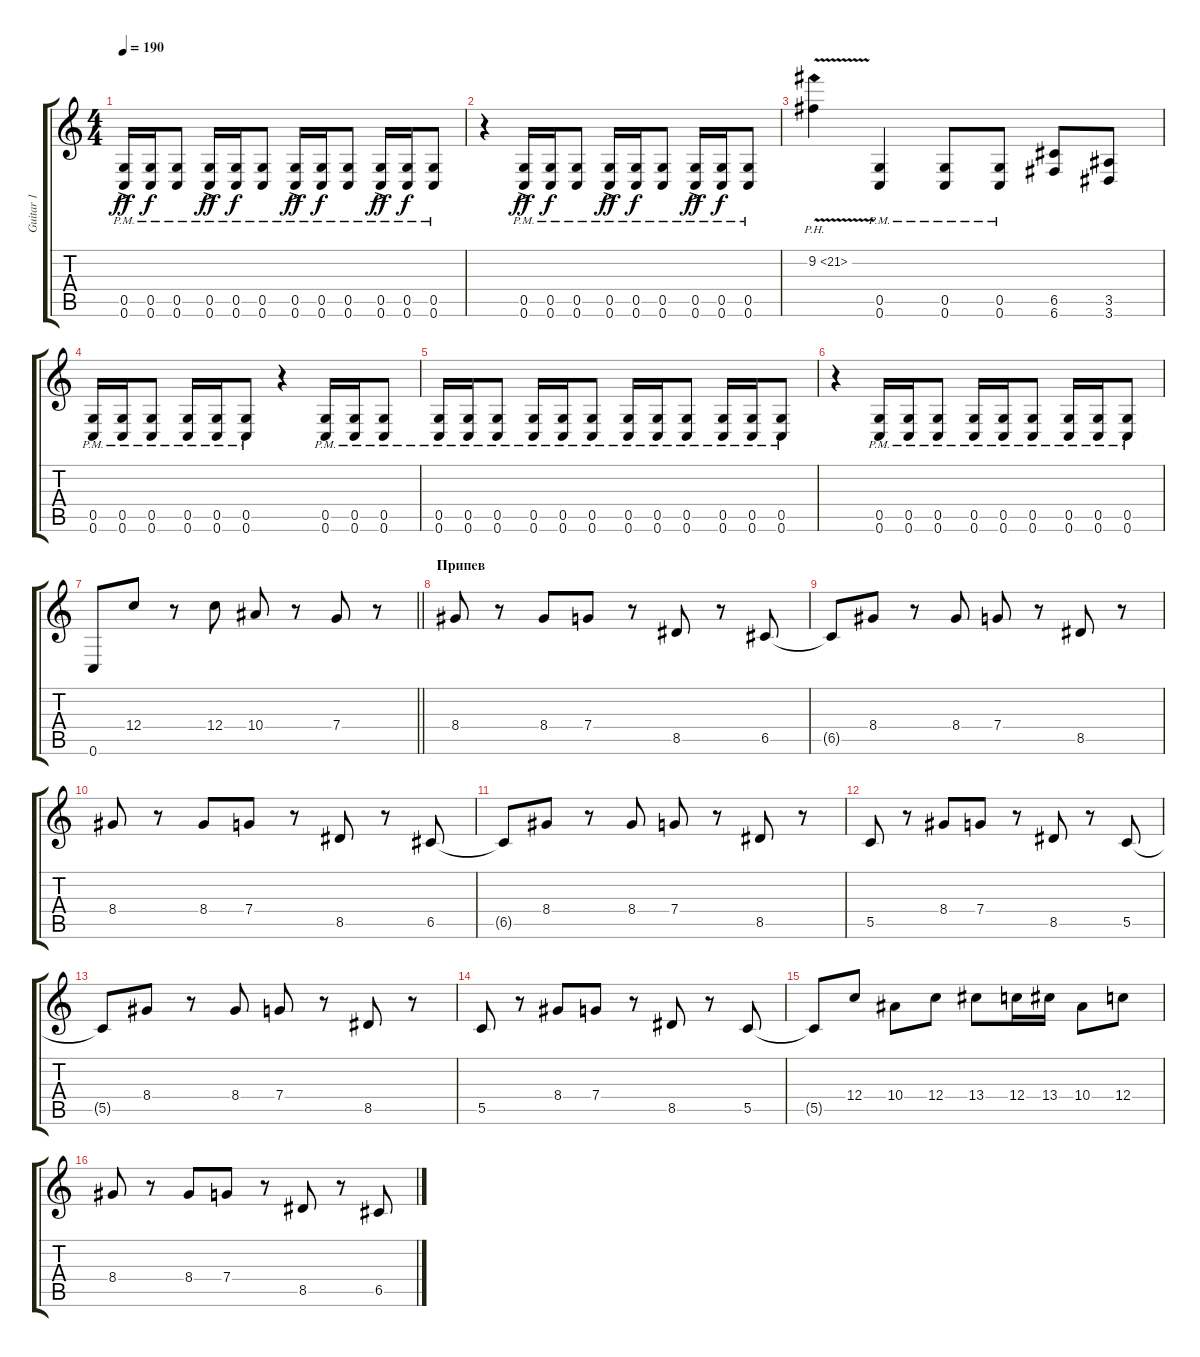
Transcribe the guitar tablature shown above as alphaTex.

\track ("Guitar 1" "Guitar 1") {instrument distortionguitar}
\staff {score tabs}
\tuning (D4 A3 F3 C3 G2 C2) {hide}
\ts (4 4)
\tempo 190
\clef g2
\ks c
(0.5{pm} 0.6{ac pm}).16{dy ff} (0.5{pm} 0.6{pm}).16{dy f} (0.5{pm} 0.6{pm}).8 (0.5{pm} 0.6{ac pm}).16{dy ff} (0.5{pm} 0.6{pm}).16{dy f} (0.5{pm} 0.6{pm}).8 (0.5{pm} 0.6{ac pm}).16{dy ff} (0.5{pm} 0.6{pm}).16{dy f} (0.5{pm} 0.6{pm}).8 (0.5{pm} 0.6{ac pm}).16{dy ff} (0.5{pm} 0.6{pm}).16{dy f} (0.5{pm} 0.6{pm}).8 |
r.4 (0.5{pm} 0.6{ac pm}).16{dy ff} (0.5{pm} 0.6{pm}).16{dy f} (0.5{pm} 0.6{pm}).8 (0.5{pm} 0.6{ac pm}).16{dy ff} (0.5{pm} 0.6{pm}).16{dy f} (0.5{pm} 0.6{pm}).8 (0.5{pm} 0.6{ac pm}).16{dy ff} (0.5{pm} 0.6{pm}).16{dy f} (0.5{pm} 0.6{pm}).8 |
9.2{ph 12 v}.4 (0.5{pm} 0.6{pm}).4 (0.5{pm} 0.6{pm}).8 (0.5{pm} 0.6{pm}).8 (6.5 6.6).8 (3.5 3.6).8 |
(0.5{pm} 0.6{pm}).16 (0.5{pm} 0.6{pm}).16 (0.5{pm} 0.6{pm}).8 (0.5{pm} 0.6{pm}).16 (0.5{pm} 0.6{pm}).16 (0.5{pm} 0.6{pm}).8 r.4 (0.5{pm} 0.6{pm}).16 (0.5{pm} 0.6{pm}).16 (0.5{pm} 0.6{pm}).8 |
(0.5{pm} 0.6{pm}).16 (0.5{pm} 0.6{pm}).16 (0.5{pm} 0.6{pm}).8 (0.5{pm} 0.6{pm}).16 (0.5{pm} 0.6{pm}).16 (0.5{pm} 0.6{pm}).8 (0.5{pm} 0.6{pm}).16 (0.5{pm} 0.6{pm}).16 (0.5{pm} 0.6{pm}).8 (0.5{pm} 0.6{pm}).16 (0.5{pm} 0.6{pm}).16 (0.5{pm} 0.6{pm}).8 |
r.4 (0.5{pm} 0.6{pm}).16 (0.5{pm} 0.6{pm}).16 (0.5{pm} 0.6{pm}).8 (0.5{pm} 0.6{pm}).16 (0.5{pm} 0.6{pm}).16 (0.5{pm} 0.6{pm}).8 (0.5{pm} 0.6{pm}).16 (0.5{pm} 0.6{pm}).16 (0.5{pm} 0.6{pm}).8 |
\barLineRight lightlight
0.6.8 12.4.8 r.8 12.4.8 10.4.8 r.8 7.4.8 r.8 |
\section ("" "Припев")
8.4.8 r.8 8.4.8 7.4.8 r.8 8.5.8 r.8 6.5.8 |
6.5{t}.8 8.4.8 r.8 8.4.8 7.4.8 r.8 8.5.8 r.8 |
8.4.8 r.8 8.4.8 7.4.8 r.8 8.5.8 r.8 6.5.8 |
6.5{t}.8 8.4.8 r.8 8.4.8 7.4.8 r.8 8.5.8 r.8 |
5.5.8 r.8 8.4.8 7.4.8 r.8 8.5.8 r.8 5.5.8 |
5.5{t}.8 8.4.8 r.8 8.4.8 7.4.8 r.8 8.5.8 r.8 |
5.5.8 r.8 8.4.8 7.4.8 r.8 8.5.8 r.8 5.5.8 |
5.5{t}.8 12.4.8 10.4.8 12.4.8 13.4.8 12.4.16 13.4.16 10.4.8 12.4.8 |
8.4.8 r.8 8.4.8 7.4.8 r.8 8.5.8 r.8 6.5.8
